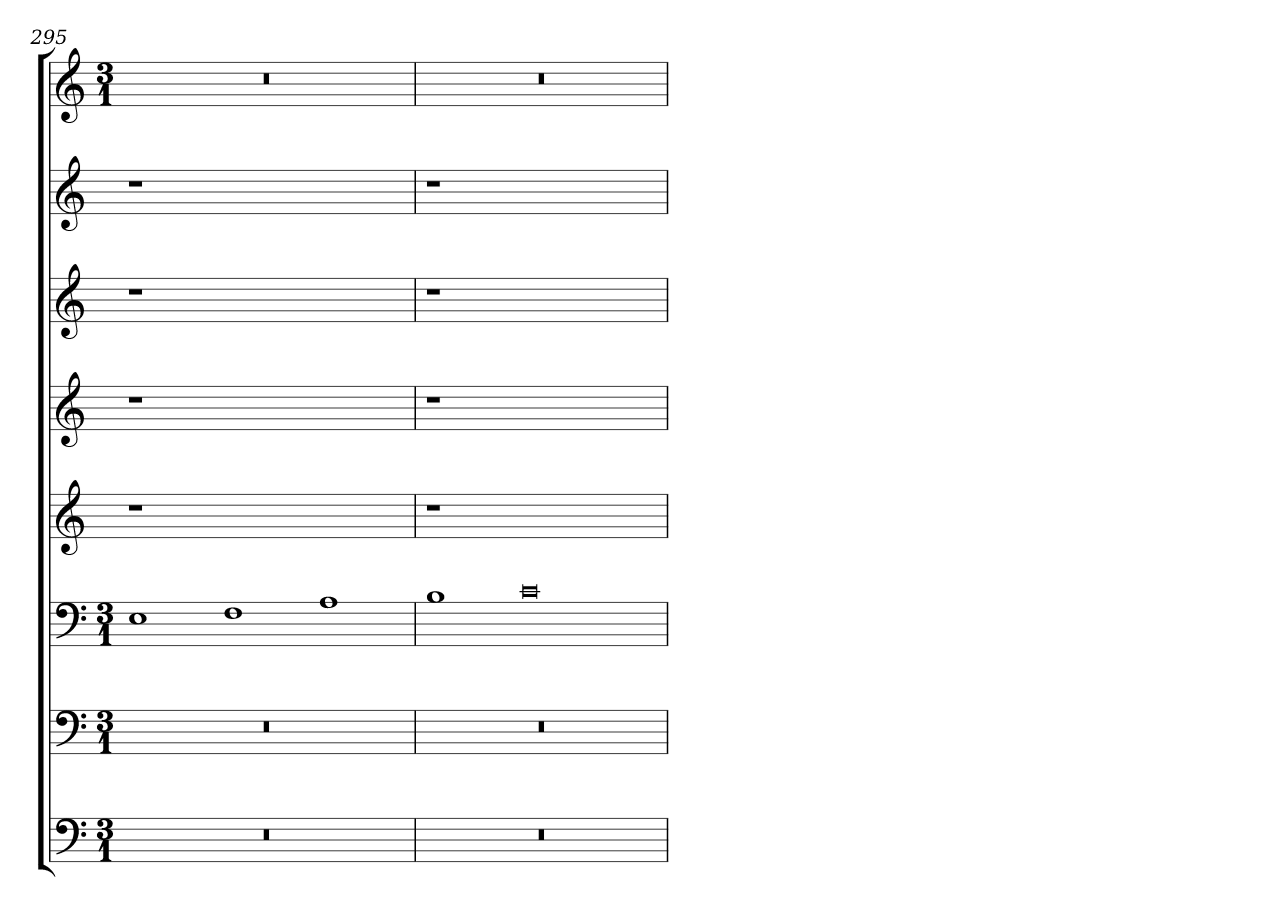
**kern	**kern	**kern	**kern	**kern	**kern	**kern	**kern
*part8	*part7	*part6	*part5	*part4	*part3	*part2	*part1
*staff8	*staff7	*staff6	*staff5	*staff4	*staff3	*staff2	*staff1
!!LO:LB:g=z
*clefF4	*clefF4	*clefF4	*clefG2	*clefG2	*clefG2	*clefG2	*clefG2
*k[]	*k[]	*k[]	*k[]	*k[]	*k[]	*k[]	*k[]
*C:	*C:	*C:	*C:	*C:	*C:	*C:	*C:
*M3/1	*M3/1	*M3/1	*	*	*	*	*M3/1
=295	=295	=295	=295	=295	=295	=295	=295
0.r	0.r	1E	1r	1r	1r	1r	0.r
.	.	1F	0ryy	0ryy	0ryy	0ryy	.
.	.	1A>	.	.	.	.	.
=296	=296	=296	=296	=296	=296	=296	=296
0.r	0.r	1B>	1r	1r	1r	1r	0.r
.	.	0c	0ryy	0ryy	0ryy	0ryy	.
=	=	=	=	=	=	=	=
*-	*-	*-	*-	*-	*-	*-	*-
